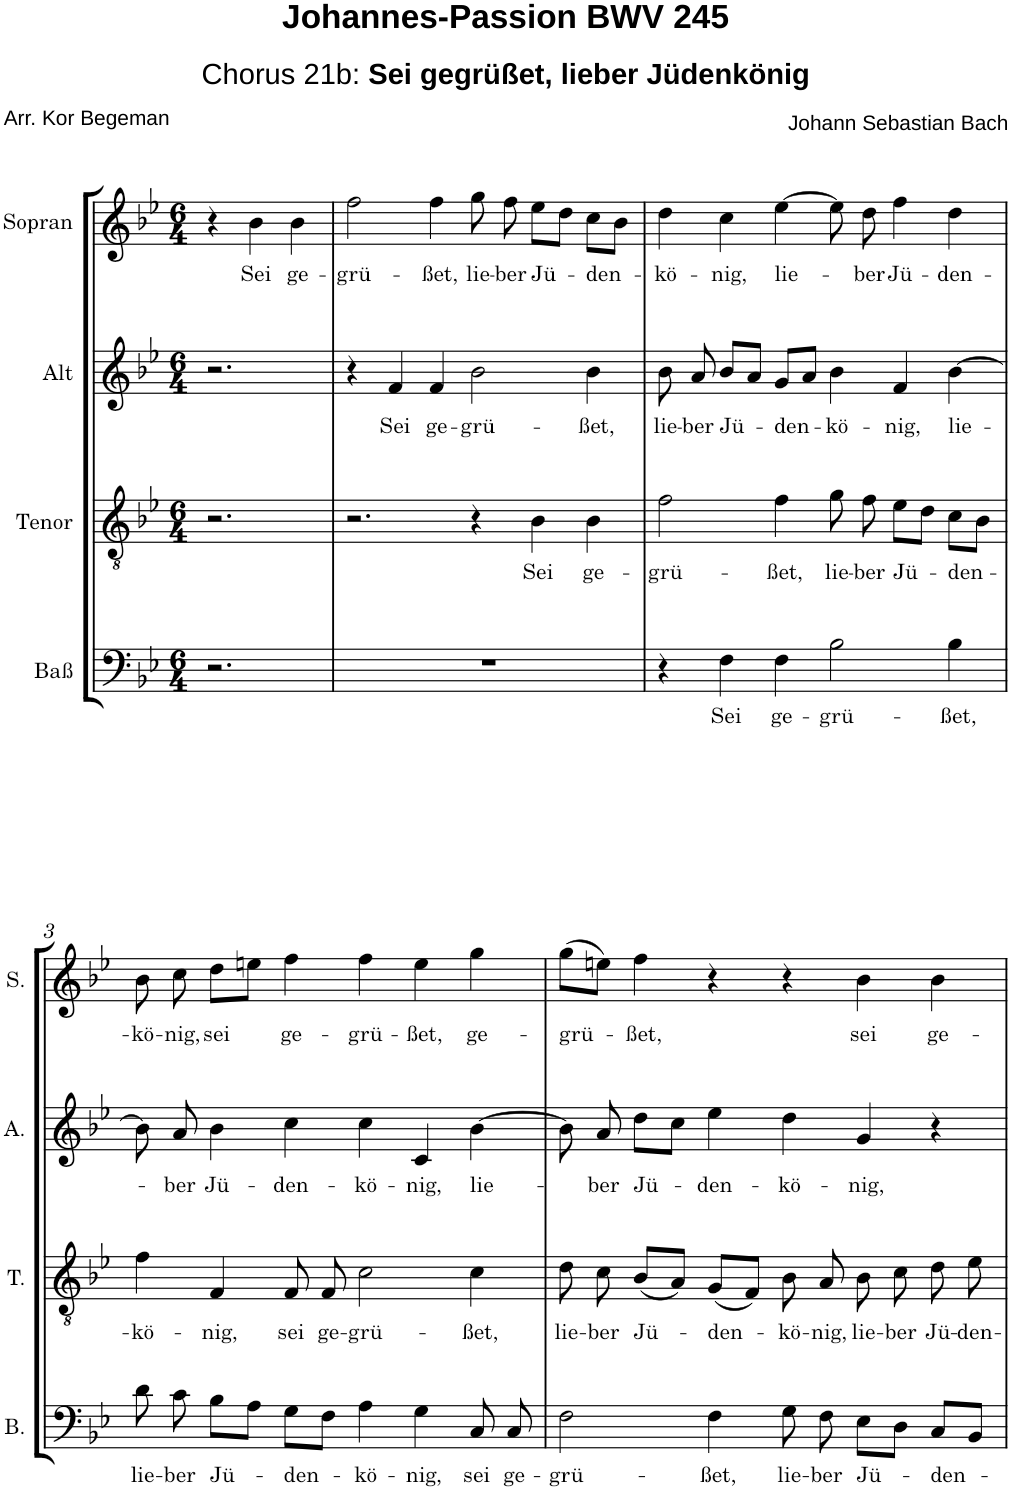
**kern	**text	**kern	**text	**kern	**text	**kern	**text
*part4	*part4	*part3	*part3	*part2	*part2	*part1	*part1
*staff4	*staff4	*staff3	*staff3	*staff2	*staff2	*staff1	*staff1
*I"Baß	*	*I"Tenor	*	*I"Alt	*	*I"Sopran	*
*I'B.	*	*I'T.	*	*I'A.	*	*I'S.	*
*clefF4	*	*clefGv2	*	*clefG2	*	*clefG2	*
*k[b-e-]	*	*k[b-e-]	*	*k[b-e-]	*	*k[b-e-]	*
*B-:	*	*B-:	*	*B-:	*	*B-:	*
*M6/4	*	*M6/4	*	*M6/4	*	*M6/4	*
=	=	=	=	=	=	=	=
2.r	.	2.r	.	2.r	.	4r	.
!	!	!	!	!	!	!	!LO:LY:b
.	.	.	.	.	.	4b-\	Sei
!	!	!	!	!	!	!	!LO:LY:b
.	.	.	.	.	.	4b-\	ge-
=1	=1	=1	=1	=1	=1	=1	=1
!	!	!	!	!	!	!	!LO:LY:b
1.r	.	2.r	.	4r	.	2ff\	-grü-
!	!	!	!	!	!LO:LY:b	!	!
.	.	.	.	4f/	Sei	.	.
!	!	!	!	!	!LO:LY:b	!	!LO:LY:b
.	.	.	.	4f/	ge-	4ff\	-ßet,
!	!	!	!	!	!LO:LY:b	!	!LO:LY:b
.	.	4r	.	2b-\	-grü-	8gg\	lie-
!	!	!	!	!	!	!	!LO:LY:b
.	.	.	.	.	.	8ff\	-ber
!	!	!	!LO:LY:b	!	!	!	!LO:LY:b
.	.	4B-\	Sei	.	.	8ee-\L	Jü-
.	.	.	.	.	.	8dd\J	.
!	!	!	!LO:LY:b	!	!LO:LY:b	!	!LO:LY:b
.	.	4B-\	ge-	4b-\	-ßet,	8cc\L	-den-
.	.	.	.	.	.	8b-\J	.
=2	=2	=2	=2	=2	=2	=2	=2
!	!	!	!LO:LY:b	!	!LO:LY:b	!	!LO:LY:b
4r	.	2f\	-grü-	8b-\	lie-	4dd\	-kö-
!	!	!	!	!	!LO:LY:b	!	!
.	.	.	.	8a/	-ber	.	.
!	!LO:LY:b	!	!	!	!LO:LY:b	!	!LO:LY:b
4F\	Sei	.	.	8b-/L	Jü-	4cc\	-nig,
.	.	.	.	8a/J	.	.	.
!	!LO:LY:b	!	!LO:LY:b	!	!LO:LY:b	!	!LO:LY:b
4F\	ge-	4f\	-ßet,	8g/L	-den-	[4ee-\	lie-
.	.	.	.	8a/J	.	.	.
!	!LO:LY:b	!	!LO:LY:b	!	!LO:LY:b	!	!
2B-\	-grü-	8g\	lie-	4b-\	-kö-	8ee-\]	.
!	!	!	!LO:LY:b	!	!	!	!LO:LY:b
.	.	8f\	-ber	.	.	8dd\	-ber
!	!	!	!LO:LY:b	!	!LO:LY:b	!	!LO:LY:b
.	.	8e-\L	Jü-	4f/	-nig,	4ff\	Jü-
.	.	8d\J	.	.	.	.	.
!	!LO:LY:b	!	!LO:LY:b	!	!LO:LY:b	!	!LO:LY:b
4B-\	-ßet,	8c\L	-den-	[4b-\	lie-	4dd\	-den-
.	.	8B-\J	.	.	.	.	.
!!LO:LB:g=z
=3	=3	=3	=3	=3	=3	=3	=3
!	!LO:LY:b	!	!LO:LY:b	!	!	!	!LO:LY:b
8d\	lie-	4f\	-kö-	8b-\]	.	8b-\	-kö-
!	!LO:LY:b	!	!	!	!LO:LY:b	!	!LO:LY:b
8c\	-ber	.	.	8a/	-ber	8cc\	-nig,
!	!LO:LY:b	!	!LO:LY:b	!	!LO:LY:b	!	!LO:LY:b
8B-\L	Jü-	4F/	-nig,	4b-\	Jü-	8dd\L	sei
8A\J	.	.	.	.	.	8een\J	.
!	!LO:LY:b	!	!LO:LY:b	!	!LO:LY:b	!	!LO:LY:b
8G\L	-den-	8F/	sei	4cc\	-den-	4ff\	ge-
!	!	!	!LO:LY:b	!	!	!	!
8F\J	.	8F/	ge-	.	.	.	.
!	!LO:LY:b	!	!LO:LY:b	!	!LO:LY:b	!	!LO:LY:b
4A\	-kö-	2c\	-grü-	4cc\	-kö-	4ff\	-grü-
!	!LO:LY:b	!	!	!	!LO:LY:b	!	!LO:LY:b
4G\	-nig,	.	.	4c/	-nig,	4ee\	-ßet,
!	!LO:LY:b	!	!LO:LY:b	!	!LO:LY:b	!	!LO:LY:b
8C/	sei	4c\	-ßet,	[4b-\	lie-	4gg\	ge-
!	!LO:LY:b	!	!	!	!	!	!
8C/	ge-	.	.	.	.	.	.
=4	=4	=4	=4	=4	=4	=4	=4
!	!LO:LY:b	!	!LO:LY:b	!	!	!	!LO:LY:b
2F\	-grü-	8d\	lie-	8b-\]	.	(>8gg\L	-grü-
!	!	!	!LO:LY:b	!	!LO:LY:b	!	!
.	.	8c\	-ber	8a/	-ber	8een\J)	.
!	!	!	!LO:LY:b	!	!LO:LY:b	!	!LO:LY:b
.	.	(<8B-/L	Jü-	8dd\L	Jü-	4ff\	-ßet,
.	.	8A/J)	.	8cc\J	.	.	.
!	!LO:LY:b	!	!LO:LY:b	!	!LO:LY:b	!	!
4F\	-ßet,	(<8G/L	-den-	4ee-\	-den-	4r	.
.	.	8F/J)	.	.	.	.	.
!	!LO:LY:b	!	!LO:LY:b	!	!LO:LY:b	!	!
8G\	lie-	8B-\	-kö-	4dd\	-kö-	4r	.
!	!LO:LY:b	!	!LO:LY:b	!	!	!	!
8F\	-ber	8A/	-nig,	.	.	.	.
!	!LO:LY:b	!	!LO:LY:b	!	!LO:LY:b	!	!LO:LY:b
8E-\L	Jü-	8B-\	lie-	4g/	-nig,	4b-\	sei
!	!	!	!LO:LY:b	!	!	!	!
8D\J	.	8c\	-ber	.	.	.	.
!	!LO:LY:b	!	!LO:LY:b	!	!	!	!LO:LY:b
8C/L	-den-	8d\	Jü-	4r	.	4b-\	ge-
!	!	!	!LO:LY:b	!	!	!	!
8BB-/J	.	8e-\	-den-	.	.	.	.
=	=	=	=	=	=	=	=
*-	*-	*-	*-	*-	*-	*-	*-
